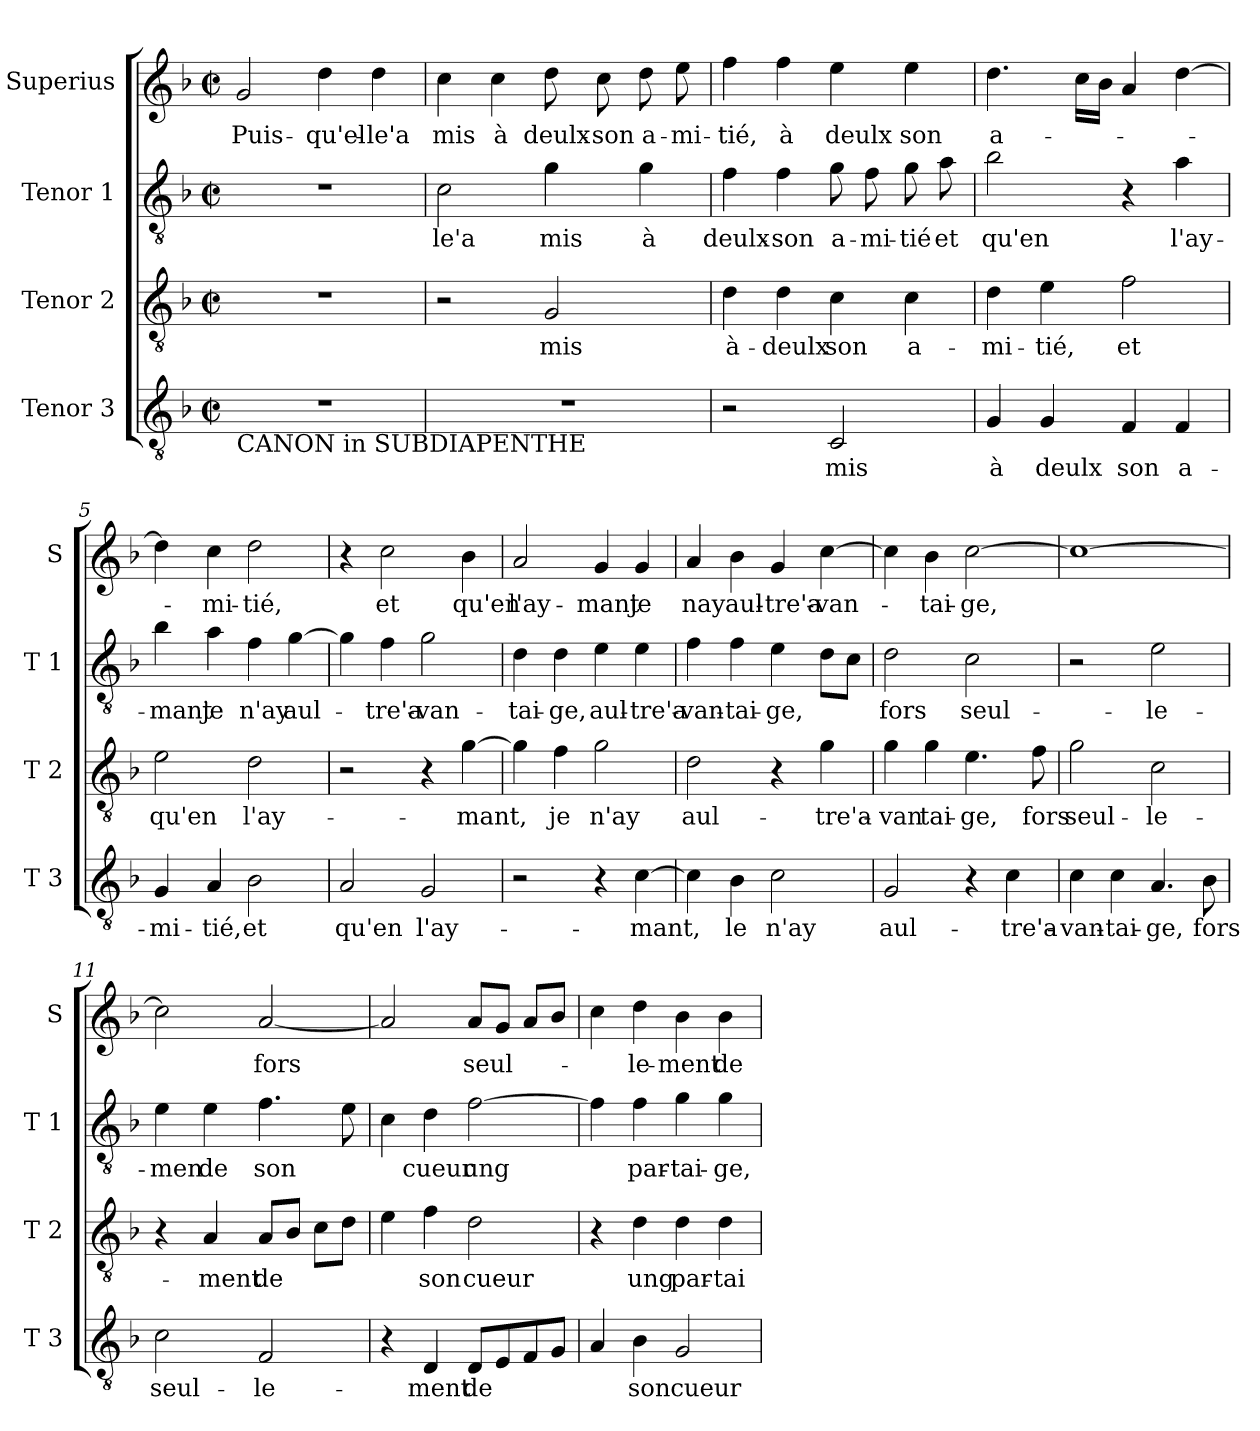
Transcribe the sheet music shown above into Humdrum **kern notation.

**kern	**text	**kern	**text	**kern	**text	**kern	**text
*part4	*part4	*part3	*part3	*part2	*part2	*part1	*part1
*staff4	*staff4	*staff3	*staff3	*staff2	*staff2	*staff1	*staff1
*I"Tenor 3	*	*I"Tenor 2	*	*I"Tenor 1	*	*I"Superius	*
*I'T 3	*	*I'T 2	*	*I'T 1	*	*I'S	*
*clefGv2	*	*clefGv2	*	*clefGv2	*	*clefG2	*
*k[b-]	*	*k[b-]	*	*k[b-]	*	*k[b-]	*
*F:	*	*F:	*	*F:	*	*F:	*
*M2/2	*	*M2/2	*	*M2/2	*	*M2/2	*
*met(c|)	*	*met(c|)	*	*met(c|)	*	*met(c|)	*
=1	=1	=1	=1	=1	=1	=1	=1
!LO:TX:b:t=CANON in SUBDIAPENTHE	!	!	!	!	!	!	!
1r	.	1r	.	1r	.	2g/	Puis-
.	.	.	.	.	.	4dd\	-qu'el-
.	.	.	.	.	.	4dd\	-le'a
=2	=2	=2	=2	=2	=2	=2	=2
1r	.	2r	.	2c\	le'a	4cc\	mis
.	.	.	.	.	.	4cc\	à
.	.	2G/	mis	4g\	mis	8dd\	deulx-
.	.	.	.	.	.	8cc\	-son
.	.	.	.	4g\	à	8dd\	a-
.	.	.	.	.	.	8ee\	-mi-
=3	=3	=3	=3	=3	=3	=3	=3
2r	.	4d\	à-	4f\	deulx-	4ff\	-tié,
.	.	4d\	-deulx	4f\	-son	4ff\	à
2C/	mis	4c\	son	8g\	a-	4ee\	deulx
.	.	.	.	8f\	-mi-	.	.
.	.	4c\	a-	8g\	-tié	4ee\	son
.	.	.	.	8a\	et	.	.
=4	=4	=4	=4	=4	=4	=4	=4
4G/	à	4d\	-mi-	2b-\	qu'en	4.dd\	a-
4G/	deulx	4e\	-tié,	.	.	.	.
.	.	.	.	.	.	16cc\LL	.
.	.	.	.	.	.	16b-\JJ	.
4F/	son	2f\	et	4r	.	4a/	.
4F/	a-	.	.	4a\	l'ay-	[4dd\	.
!!LO:LB:g=z
=5	=5	=5	=5	=5	=5	=5	=5
4G/	-mi-	2e\	qu'en	4b-\	-mant	4dd\]	.
4A/	-tié,	.	.	4a\	je	4cc\	-mi-
2B-\	et	2d\	l'ay-	4f\	n'ay	2dd\	-tié,
.	.	.	.	[4g\	aul-	.	.
=6	=6	=6	=6	=6	=6	=6	=6
2A/	qu'en	2r	.	4g\]	.	4r	.
.	.	.	.	4f\	-tre'a-	2cc\	et
2G/	l'ay-	4r	.	2g\	-van-	.	.
.	.	[4g\	-mant,	.	.	4b-\	qu'en
=7	=7	=7	=7	=7	=7	=7	=7
2r	.	4g\]	.	4d\	-tai-	2a/	l'ay-
.	.	4f\	je	4d\	-ge,	.	.
4r	.	2g\	n'ay	4e\	aul-	4g/	-mant
[4c\	-mant,	.	.	4e\	-tre'a-	4g/	je
=8	=8	=8	=8	=8	=8	=8	=8
4c\]	.	2d\	aul-	4f\	-van-	4a/	nay
4B-\	le	.	.	4f\	-tai-	4b-\	aul-
2c\	n'ay	4r	.	4e\	-ge,	4g/	-tre'a-
.	.	4g\	-tre'a-	8d\L	.	[4cc\	-van-
.	.	.	.	8c\J	.	.	.
=9	=9	=9	=9	=9	=9	=9	=9
2G/	aul-	4g\	-van	2d\	fors	4cc\]	.
.	.	4g\	tai-	.	.	4b-\	-tai-
4r	.	4.e\	-ge,	2c\	seul-	[2cc\	-ge,
4c\	-tre'a-	.	.	.	.	.	.
.	.	8f\	fors	.	.	.	.
!!LO:LB:g=z
=10	=10	=10	=10	=10	=10	=10	=10
4c\	-van-	2g\	seul-	2r	.	1cc_	.
4c\	-tai-	.	.	.	.	.	.
4.A/	-ge,	2c\	-le-	2e\	-le-	.	.
8B-\	fors	.	.	.	.	.	.
=11	=11	=11	=11	=11	=11	=11	=11
2c\	seul-	4r	.	4e\	-men	2cc\]	.
.	.	4A/	-ment	4e\	de	.	.
2F/	-le-	8A/L	de	4.f\	son	[2a/	fors
.	.	8B-/J	.	.	.	.	.
.	.	8c\L	.	.	.	.	.
.	.	8d\J	.	8e\	.	.	.
=12	=12	=12	=12	=12	=12	=12	=12
4r	.	4e\	.	4c\	.	2a/]	.
4D/	-ment	4f\	son	4d\	cueur	.	.
8D/L	de	2d\	cueur	[2f\	ung	8a/L	seul-
8E/	.	.	.	.	.	8g/J	.
8F/	.	.	.	.	.	8a/L	.
8G/J	.	.	.	.	.	8b-/J	.
=13	=13	=13	=13	=13	=13	=13	=13
4A/	.	4r	.	4f\]	.	4cc\	.
4B-\	son	4d\	ung	4f\	par-	4dd\	-le-
2G/	cueur	4d\	par-	4g\	-tai-	4b-\	-ment
.	.	4d\	-tai-	4g\	-ge,	4b-\	de
=	=	=	=	=	=	=	=
*-	*-	*-	*-	*-	*-	*-	*-
